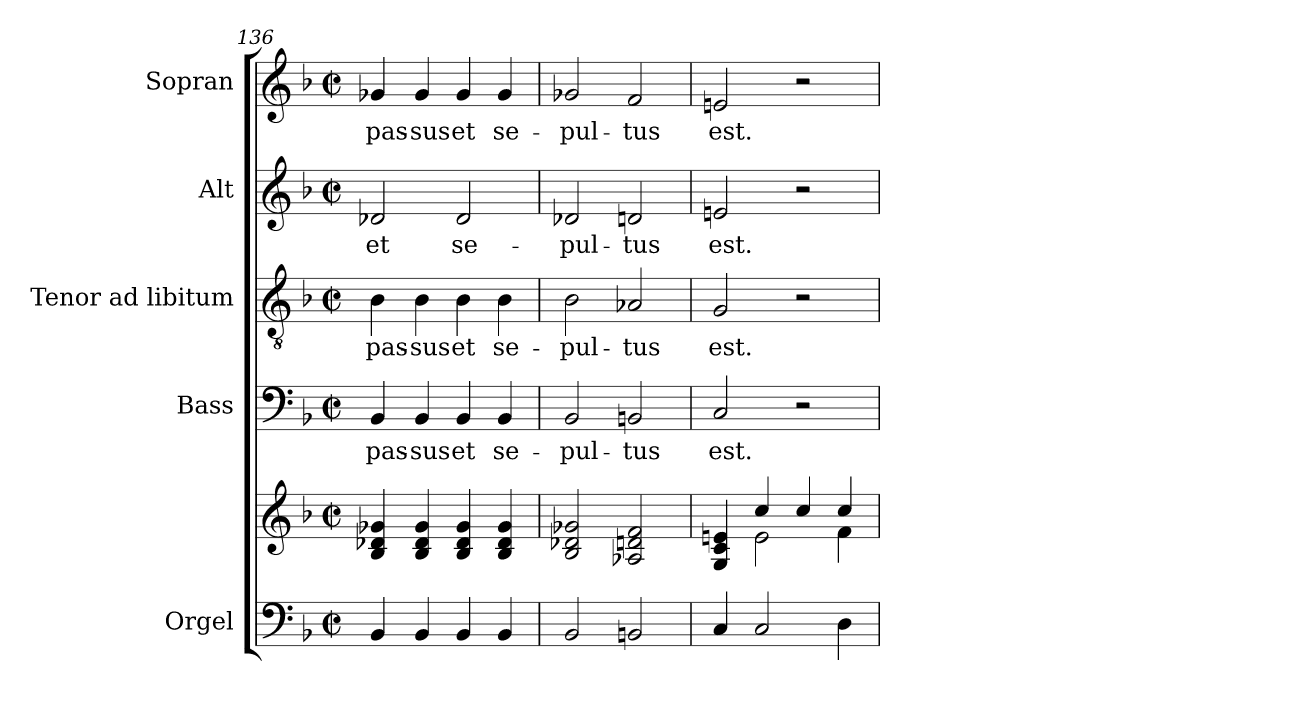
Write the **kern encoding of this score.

**kern	**kern	**kern	**text	**kern	**text	**kern	**text	**kern	**text
*part5	*part5	*part4	*part4	*part3	*part3	*part2	*part2	*part1	*part1
*staff6	*staff5	*staff4	*staff4	*staff3	*staff3	*staff2	*staff2	*staff1	*staff1
*I"Orgel	*	*I"Bass	*	*I"Tenor ad libitum	*	*I"Alt	*	*I"Sopran	*
*I'Org.	*	*I'B.	*	*I'T.	*	*I'A.	*	*I'S.	*
*clefF4	*clefG2	*clefF4	*	*clefGv2	*	*clefG2	*	*clefG2	*
*k[b-]	*k[b-]	*k[b-]	*	*k[b-]	*	*k[b-]	*	*k[b-]	*
*F:	*F:	*F:	*	*F:	*	*F:	*	*F:	*
*M2/2	*M2/2	*M2/2	*	*M2/2	*	*M2/2	*	*M2/2	*
*met(c|)	*met(c|)	*met(c|)	*	*met(c|)	*	*met(c|)	*	*met(c|)	*
=136	=136	=136	=136	=136	=136	=136	=136	=136	=136
!	!	!	!LO:LY:b	!	!LO:LY:b	!	!LO:LY:b	!	!LO:LY:b
4BB-/	4B-/ 4d-X/ 4g-X/	4BB-/	pas-	4B-\	pas-	2d-X/	et	4g-X/	pas-
!	!	!	!LO:LY:b	!	!LO:LY:b	!	!	!	!LO:LY:b
4BB-/	4B-/ 4d-/ 4g-/	4BB-/	-sus	4B-\	-sus	.	.	4g-/	-sus
!	!	!	!LO:LY:b	!	!LO:LY:b	!	!LO:LY:b	!	!LO:LY:b
4BB-/	4B-/ 4d-/ 4g-/	4BB-/	et	4B-\	et	2d-/	se-	4g-/	et
!	!	!	!LO:LY:b	!	!LO:LY:b	!	!	!	!LO:LY:b
4BB-/	4B-/ 4d-/ 4g-/	4BB-/	se-	4B-\	se-	.	.	4g-/	se-
!!LO:PB:g=z
=137	=137	=137	=137	=137	=137	=137	=137	=137	=137
!	!	!	!LO:LY:b	!	!LO:LY:b	!	!LO:LY:b	!	!LO:LY:b
2BB-/	2B-/ 2d-X/ 2g-X/	2BB-/	-pul-	2B-\	-pul-	2d-X/	-pul-	2g-X/	-pul-
!	!	!	!LO:LY:b	!	!LO:LY:b	!	!LO:LY:b	!	!LO:LY:b
2BBn/	2A-X/ 2dn/ 2f/	2BBn/	-tus	2A-X/	-tus	2dn/	-tus	2f/	-tus
=138	=138	=138	=138	=138	=138	=138	=138	=138	=138
*	*^	*	*	*	*	*	*	*	*
!	!	!	!	!LO:LY:b	!	!LO:LY:b	!	!LO:LY:b	!	!LO:LY:b
4C/	4G/ 4c/ 4en/	4ryy	2C/	est.	2G/	est.	2en/	est.	2en/	est.
2C/	4cc/	2e\	.	.	.	.	.	.	.	.
.	4cc/	.	2r	.	2r	.	2r	.	2r	.
4D\	4cc/	4f\	.	.	.	.	.	.	.	.
*	*v	*v	*	*	*	*	*	*	*	*
=	=	=	=	=	=	=	=	=	=
*-	*-	*-	*-	*-	*-	*-	*-	*-	*-
